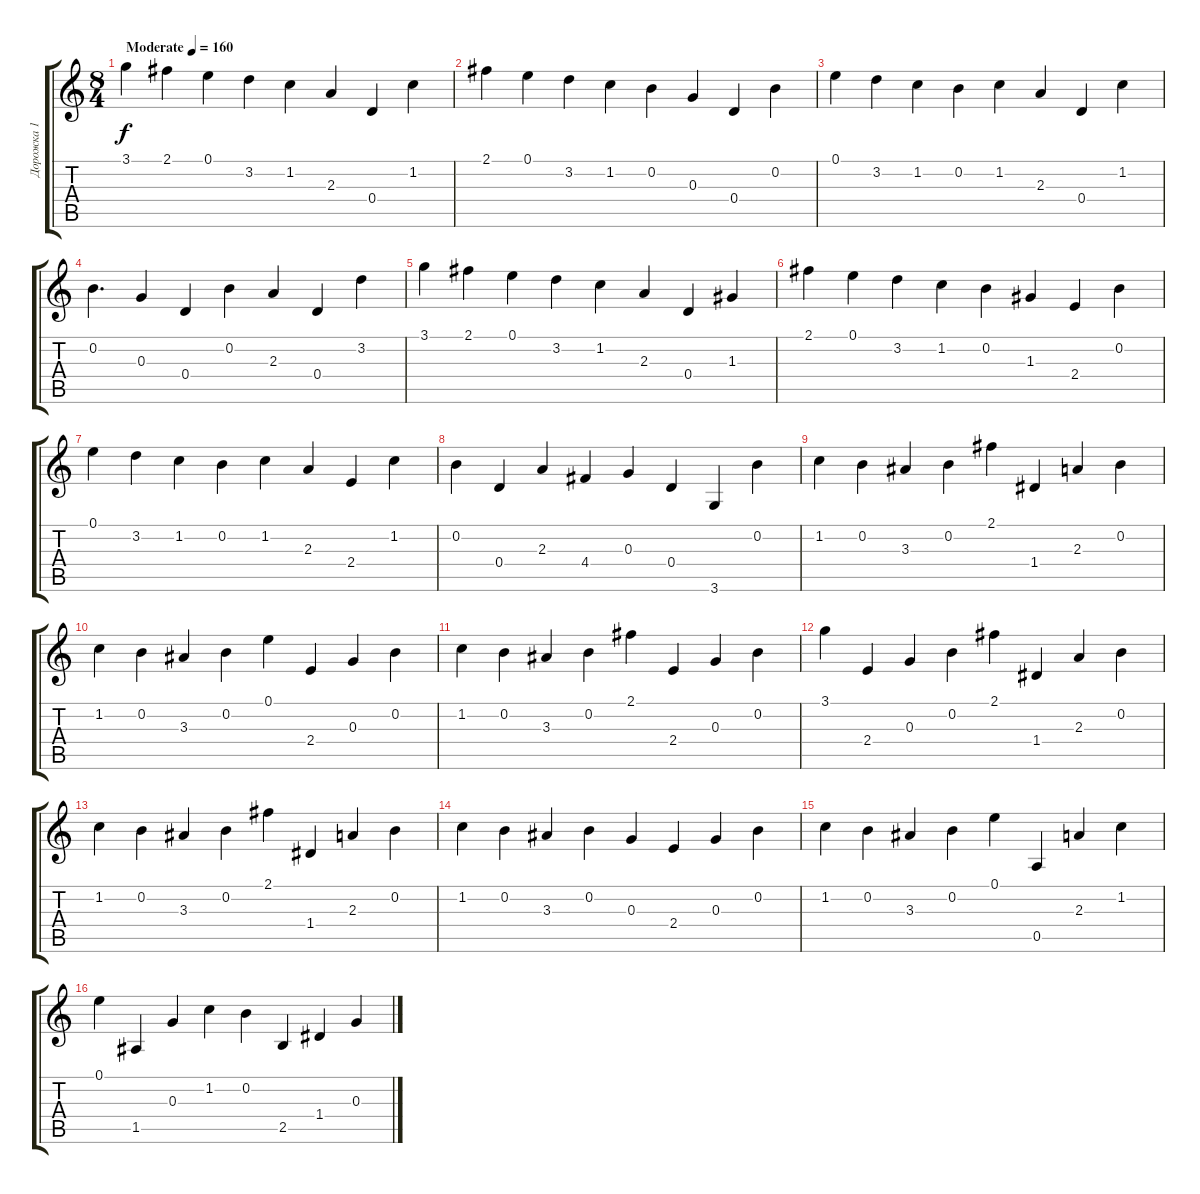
\track ("Дорожка 1" "Дорожка 1") {instrument acousticguitarsteel}
\staff {score tabs}
\tuning (E4 B3 G3 D3 A2 E2) {hide}
\ts (8 4)
\tempo (160 "Moderate")
\clef g2
\ks c
3.1.4{dy f instrument acousticguitarsteel} 2.1.4 0.1.4 3.2.4 1.2.4 2.3.4 0.4.4 1.2.4 |
2.1.4 0.1.4 3.2.4 1.2.4 0.2.4 0.3.4 0.4.4 0.2.4 |
0.1.4 3.2.4 1.2.4 0.2.4 1.2.4 2.3.4 0.4.4 1.2.4 |
0.2.4{d} 0.3.4 0.4.4 0.2.4 2.3.4 0.4.4 3.2.4 |
3.1.4 2.1.4 0.1.4 3.2.4 1.2.4 2.3.4 0.4.4 1.3.4 |
2.1.4 0.1.4 3.2.4 1.2.4 0.2.4 1.3.4 2.4.4 0.2.4 |
0.1.4 3.2.4 1.2.4 0.2.4 1.2.4 2.3.4 2.4.4 1.2.4 |
0.2.4 0.4.4 2.3.4 4.4.4 0.3.4 0.4.4 3.6.4 0.2.4 |
1.2.4 0.2.4 3.3.4 0.2.4 2.1.4 1.4.4 2.3.4 0.2.4 |
1.2.4 0.2.4 3.3.4 0.2.4 0.1.4 2.4.4 0.3.4 0.2.4 |
1.2.4 0.2.4 3.3.4 0.2.4 2.1.4 2.4.4 0.3.4 0.2.4 |
3.1.4 2.4.4 0.3.4 0.2.4 2.1.4 1.4.4 2.3.4 0.2.4 |
1.2.4 0.2.4 3.3.4 0.2.4 2.1.4 1.4.4 2.3.4 0.2.4 |
1.2.4 0.2.4 3.3.4 0.2.4 0.3.4 2.4.4 0.3.4 0.2.4 |
1.2.4 0.2.4 3.3.4 0.2.4 0.1.4 0.5.4 2.3.4 1.2.4 |
0.1.4 1.5.4 0.3.4 1.2.4 0.2.4 2.5.4 1.4.4 0.3.4
